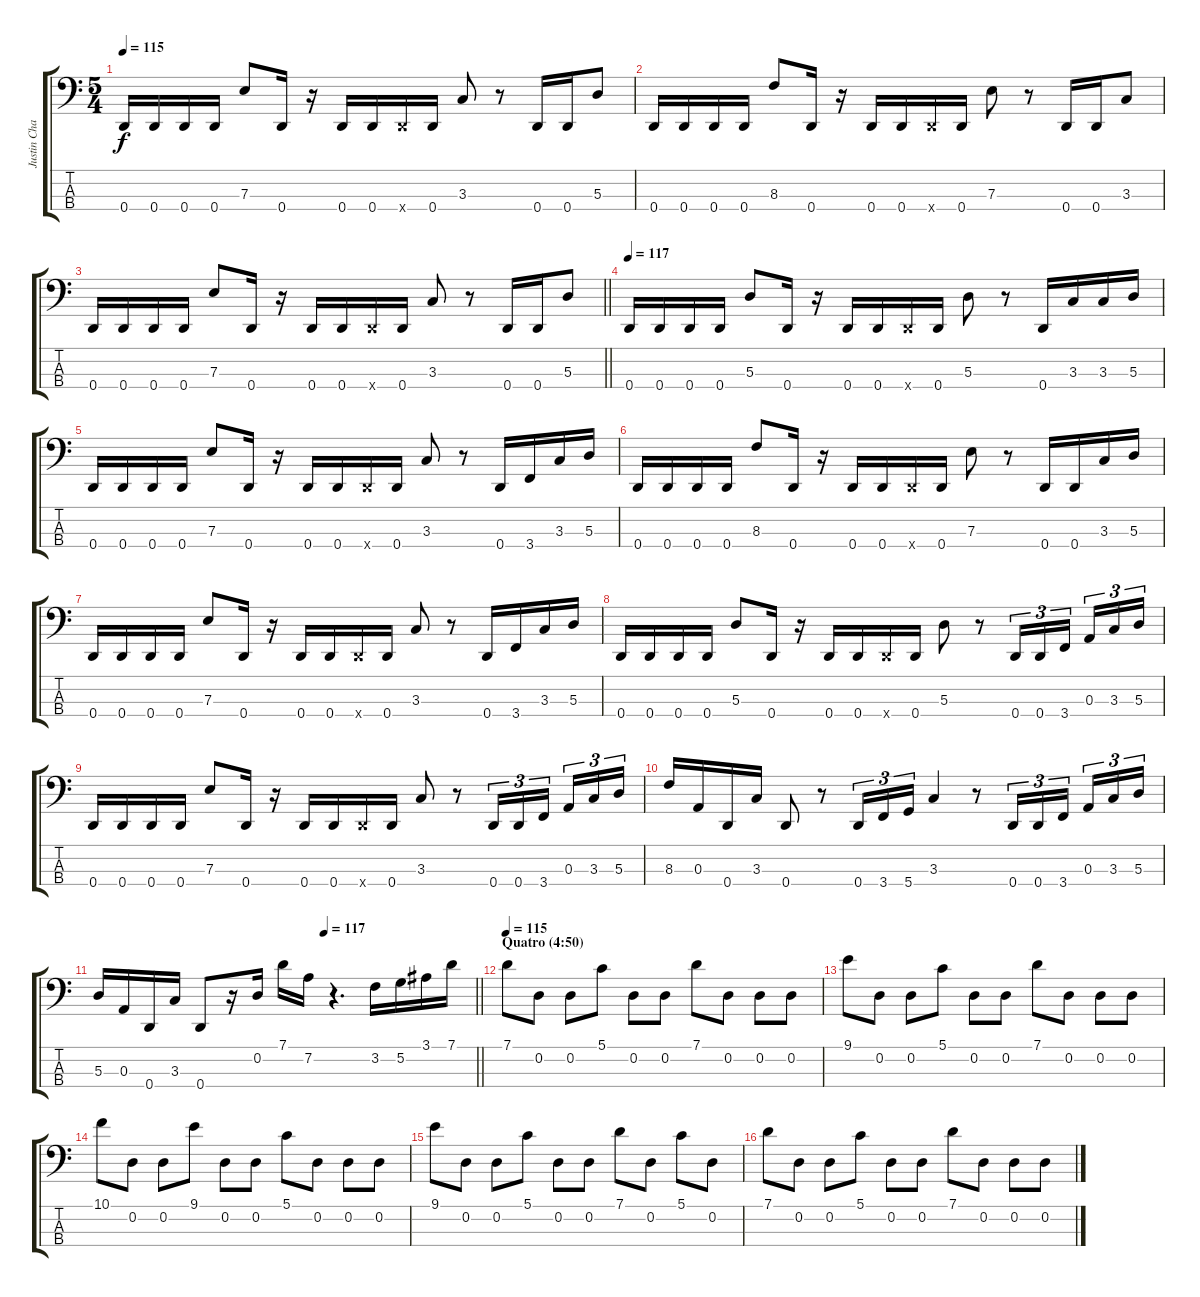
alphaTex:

\track ("Justin Chancellor" "Justin Cha") {instrument electricbassfinger}
\staff {score tabs}
\tuning (G2 D2 A1 D1) {hide}
\ts (5 4)
\tempo 115
\clef f4
\ks c
0.4.16{dy f} 0.4.16 0.4.16 0.4.16 7.3.8 0.4.16 r.16 0.4.16 0.4.16 0.4{x}.16 0.4.16 3.3.8 r.8 0.4.16 0.4.16 5.3.8 |
0.4.16 0.4.16 0.4.16 0.4.16 8.3.8 0.4.16 r.16 0.4.16 0.4.16 0.4{x}.16 0.4.16 7.3.8 r.8 0.4.16 0.4.16 3.3.8 |
\barLineRight lightlight
0.4.16 0.4.16 0.4.16 0.4.16 7.3.8 0.4.16 r.16 0.4.16 0.4.16 0.4{x}.16 0.4.16 3.3.8 r.8 0.4.16 0.4.16 5.3.8 |
\tempo 117
0.4.16{volume 13 instrument electricbassfinger} 0.4.16 0.4.16 0.4.16 5.3.8 0.4.16 r.16 0.4.16 0.4.16 0.4{x}.16 0.4.16 5.3.8 r.8 0.4.16 3.3.16 3.3.16 5.3.16 |
0.4.16 0.4.16 0.4.16 0.4.16 7.3.8 0.4.16 r.16 0.4.16 0.4.16 0.4{x}.16 0.4.16 3.3.8 r.8 0.4.16 3.4.16 3.3.16 5.3.16 |
0.4.16 0.4.16 0.4.16 0.4.16 8.3.8 0.4.16 r.16 0.4.16 0.4.16 0.4{x}.16 0.4.16 7.3.8 r.8 0.4.16 0.4.16 3.3.16 5.3.16 |
0.4.16 0.4.16 0.4.16 0.4.16 7.3.8 0.4.16 r.16 0.4.16 0.4.16 0.4{x}.16 0.4.16 3.3.8 r.8 0.4.16 3.4.16 3.3.16 5.3.16 |
0.4.16 0.4.16 0.4.16 0.4.16 5.3.8 0.4.16 r.16 0.4.16 0.4.16 0.4{x}.16 0.4.16 5.3.8 r.8 0.4.16{tu (3 2)} 0.4.16{tu (3 2)} 3.4.16{tu (3 2) beam splitsecondary} 0.3.16{tu (3 2)} 3.3.16{tu (3 2)} 5.3.16{tu (3 2)} |
0.4.16 0.4.16 0.4.16 0.4.16 7.3.8 0.4.16 r.16 0.4.16 0.4.16 0.4{x}.16 0.4.16 3.3.8 r.8 0.4.16{tu (3 2)} 0.4.16{tu (3 2)} 3.4.16{tu (3 2) beam splitsecondary} 0.3.16{tu (3 2)} 3.3.16{tu (3 2)} 5.3.16{tu (3 2)} |
8.3.16 0.3.16 0.4.16 3.3.16 0.4.8 r.8 0.4.16{tu (3 2)} 3.4.16{tu (3 2)} 5.4.16{tu (3 2)} 3.3.4 r.8 0.4.16{tu (3 2)} 0.4.16{tu (3 2)} 3.4.16{tu (3 2) beam splitsecondary} 0.3.16{tu (3 2)} 3.3.16{tu (3 2)} 5.3.16{tu (3 2)} |
\tempo (117 0.6)
\barLineRight lightlight
5.3.16 0.3.16 0.4.16 3.3.16 0.4.8 r.16 0.2.16 7.1.16 7.2.16 r.4{d} 3.2.16 5.2.16 3.1.16 7.1.16 |
\section ("" "Quatro (4:50)")
\tempo 115
7.1.8{volume 13} 0.2.8 0.2.8 5.1.8 0.2.8 0.2.8 7.1.8 0.2.8 0.2.8 0.2.8 |
9.1.8 0.2.8 0.2.8 5.1.8 0.2.8 0.2.8 7.1.8 0.2.8 0.2.8 0.2.8 |
10.1.8 0.2.8 0.2.8 9.1.8 0.2.8 0.2.8 5.1.8 0.2.8 0.2.8 0.2.8 |
9.1.8 0.2.8 0.2.8 5.1.8 0.2.8 0.2.8 7.1.8 0.2.8 5.1.8 0.2.8 |
7.1.8 0.2.8 0.2.8 5.1.8 0.2.8 0.2.8 7.1.8 0.2.8 0.2.8 0.2.8
